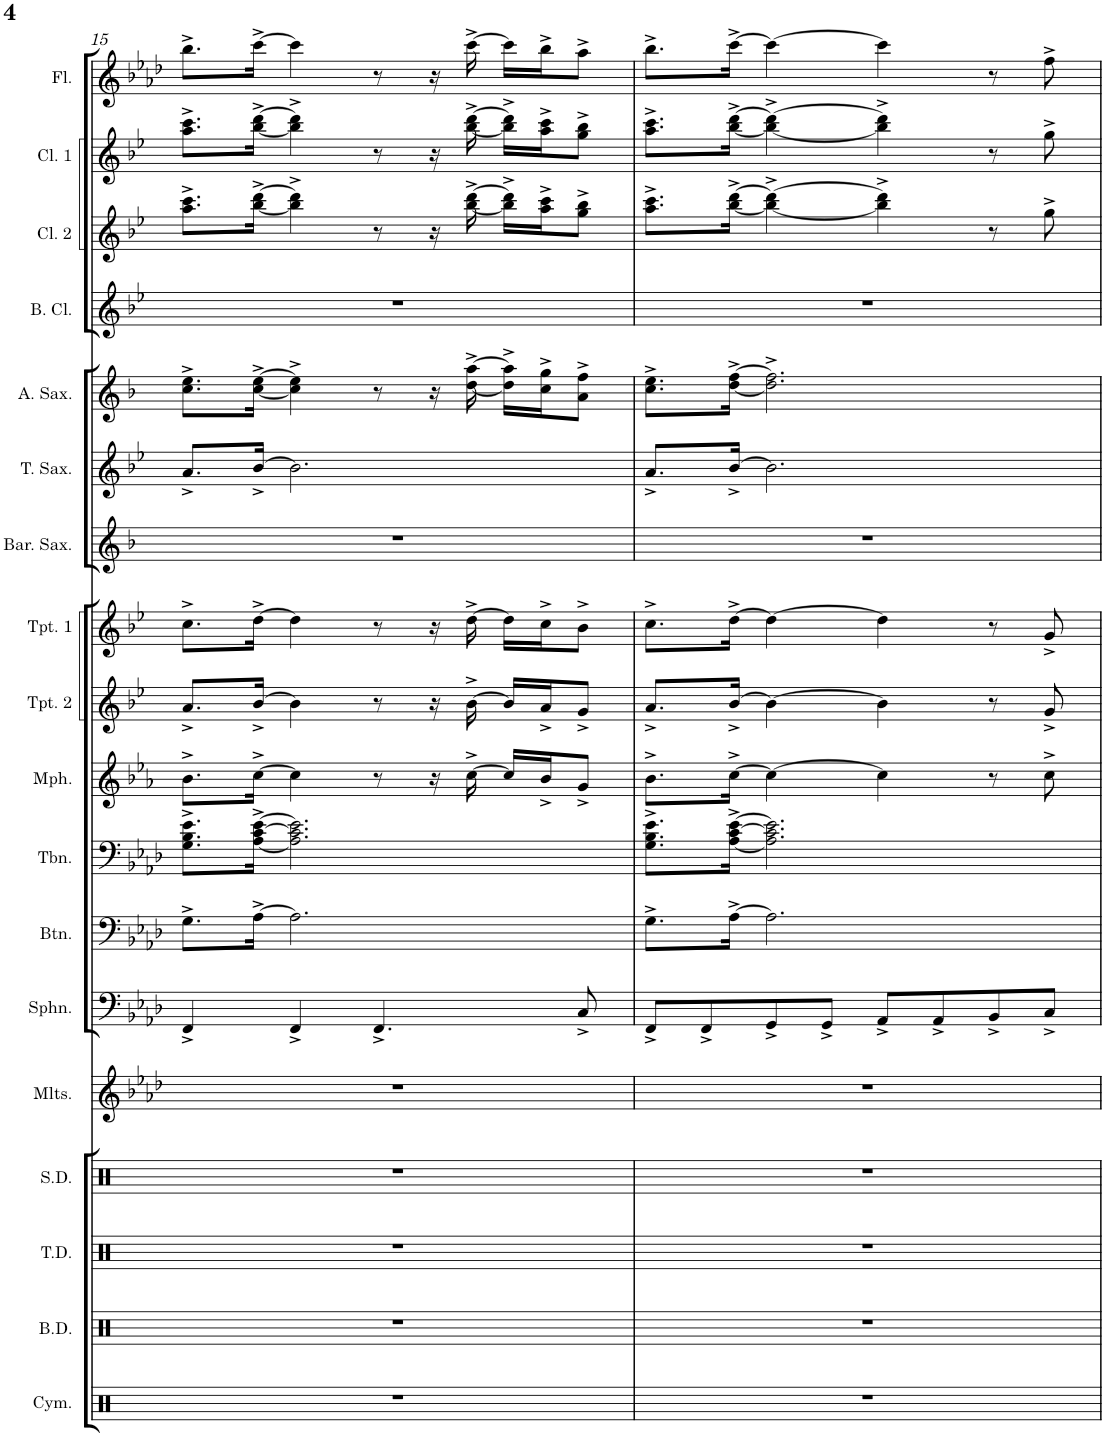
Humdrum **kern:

**kern	**kern	**kern	**kern	**kern	**kern	**kern	**kern	**kern	**kern	**kern	**kern	**kern	**kern	**kern	**kern	**kern	**kern
*part18	*part17	*part16	*part15	*part14	*part13	*part12	*part11	*part10	*part9	*part8	*part7	*part6	*part5	*part4	*part3	*part2	*part1
*staff18	*staff17	*staff16	*staff15	*staff14	*staff13	*staff12	*staff11	*staff10	*staff9	*staff8	*staff7	*staff6	*staff5	*staff4	*staff3	*staff2	*staff1
*I"Cymbals	*I"Bass Drums	*I"Tenor Drums	*I"Snare Drum	*I"Mallets	*I"Sousaphone	*I"Baritone	*I"Trombone	*I"Mellophone	*I"Trumpet 2	*I"Trumpet 1	*I"Baritone Sax	*I"Tenor Sax	*I"Alto Sax	*I"Bass Clarinet	*I"Clarinet 2	*I"Clarinet 1	*I"Flute
*I'Cym.	*I'B.D.	*I'T.D.	*I'S.D.	*I'Mlts.	*I'Sphn.	*I'Btn.	*I'Tbn.	*I'Mph.	*I'Tpt. 2	*I'Tpt. 1	*I'Bar. Sax.	*I'T. Sax.	*I'A. Sax.	*I'B. Cl.	*I'Cl. 2	*I'Cl. 1	*I'Fl.
!!LO:PB:g=z
*clefX	*clefX	*clefX	*clefX	*clefG2	*clefF4	*clefF4	*clefF4	*clefG2	*clefG2	*clefG2	*clefG2	*clefG2	*clefG2	*clefG2	*clefG2	*clefG2	*clefG2
*	*	*	*	*Trd-7c-12	*	*Trd4c7	*	*Trd4c7	*Trd1c2	*Trd1c2	*Trd12c21	*Trd8c14	*Trd5c9	*Trd8c14	*Trd1c2	*Trd1c2	*
*k[]	*k[]	*k[]	*k[]	*k[b-e-a-d-]	*k[b-e-a-d-]	*k[b-e-a-d-]	*k[b-e-a-d-]	*k[b-e-a-]	*k[b-e-]	*k[b-e-]	*k[b-]	*k[b-e-]	*k[b-]	*k[b-e-]	*k[b-e-]	*k[b-e-]	*k[b-e-a-d-]
*M4/4	*M4/4	*M4/4	*M4/4	*M4/4	*M4/4	*M4/4	*M4/4	*M4/4	*M4/4	*M4/4	*M4/4	*M4/4	*M4/4	*M4/4	*M4/4	*M4/4	*M4/4
=15	=15	=15	=15	=15	=15	=15	=15	=15	=15	=15	=15	=15	=15	=15	=15	=15	=15
1r	1r	1r	1r	1r	4FF^/	8.G^\L	8.G\^ 8.B-\^ 8.e-\^L	8.b-^\L	8.a^/L	8.cc^\L	1r	8.a^/L	8.cc\^ 8.ee\^L	1r	8.aa\^ 8.ccc\^L	8.aa\^ 8.ccc\^L	8.bb-^\L
.	.	.	.	.	.	[16A-^\Jk	[16A-\^ [16c\^ [16e-\^Jk	[16cc^\Jk	[16b-^/Jk	[16dd^\Jk	.	[16b-^/Jk	[16cc\^ [16ee\^Jk	.	[16bb-\^ [16ddd\^Jk	[16bb-\^ [16ddd\^Jk	[16ccc^\Jk
.	.	.	.	.	4FF^/	2.A-\]	2.A-\] 2.c\] 2.e-\]	4cc\]	4b-\]	4dd\]	.	2.b-\]	4cc\]^ 4ee\]^	.	4bb-\]^ 4ddd\]^	4bb-\]^ 4ddd\]^	4ccc\]
.	.	.	.	.	4.FF^/	.	.	8r	8r	8r	.	.	8r	.	8r	8r	8r
.	.	.	.	.	.	.	.	16r	16r	16r	.	.	16r	.	16r	16r	16r
.	.	.	.	.	.	.	.	[16cc^\	[16b-^\	[16dd^\	.	.	[16dd\^ [16aa\^	.	[16bb-\^ [16ddd\^	[16bb-\^ [16ddd\^	[16ccc^\
.	.	.	.	.	.	.	.	16cc/LL]	16b-/LL]	16dd\LL]	.	.	16dd\]^ 16aa\]^LL	.	16bb-\]^ 16ddd\]^LL	16bb-\]^ 16ddd\]^LL	16ccc\LL]
.	.	.	.	.	.	.	.	16b-^/J	16a^/J	16cc^\J	.	.	16cc\^ 16gg\^J	.	16aa\^ 16ccc\^J	16aa\^ 16ccc\^J	16bb-^\J
.	.	.	.	.	8C^/	.	.	8g^/J	8g^/J	8b-^\J	.	.	8a\^ 8ff\^J	.	8gg\^ 8bb-\^J	8gg\^ 8bb-\^J	8aa-^\J
=16	=16	=16	=16	=16	=16	=16	=16	=16	=16	=16	=16	=16	=16	=16	=16	=16	=16
1r	1r	1r	1r	1r	8FF^/L	8.G^\L	8.G\^ 8.B-\^ 8.e-\^L	8.b-^\L	8.a^/L	8.cc^\L	1r	8.a^/L	8.cc\^ 8.ee\^L	1r	8.aa\^ 8.ccc\^L	8.aa\^ 8.ccc\^L	8.bb-^\L
.	.	.	.	.	8FF^/	.	.	.	.	.	.	.	.	.	.	.	.
.	.	.	.	.	.	[16A-^\Jk	[16A-\^ [16c\^ [16e-\^Jk	[16cc^\Jk	[16b-^/Jk	[16dd^\Jk	.	[16b-^/Jk	[16dd\^ [16ff\^Jk	.	[16bb-\^ [16ddd\^Jk	[16bb-\^ [16ddd\^Jk	[16ccc^\Jk
.	.	.	.	.	8GG^/	2.A-\]	2.A-\] 2.c\] 2.e-\]	4cc\_	4b-\_	4dd\_	.	2.b-\]	2.dd\]^ 2.ff\]^	.	4bb-\_^ 4ddd\_^	4bb-\_^ 4ddd\_^	4ccc\_
.	.	.	.	.	8GG^/J	.	.	.	.	.	.	.	.	.	.	.	.
.	.	.	.	.	8AA-^/L	.	.	4cc\]	4b-\]	4dd\]	.	.	.	.	4bb-\]^ 4ddd\]^	4bb-\]^ 4ddd\]^	4ccc\]
.	.	.	.	.	8AA-^/	.	.	.	.	.	.	.	.	.	.	.	.
.	.	.	.	.	8BB-^/	.	.	8r	8r	8r	.	.	.	.	8r	8r	8r
.	.	.	.	.	8C^/J	.	.	8cc^\	8g^/	8g^/	.	.	.	.	8gg^\	8gg^\	8ff^\
=	=	=	=	=	=	=	=	=	=	=	=	=	=	=	=	=	=
*-	*-	*-	*-	*-	*-	*-	*-	*-	*-	*-	*-	*-	*-	*-	*-	*-	*-
